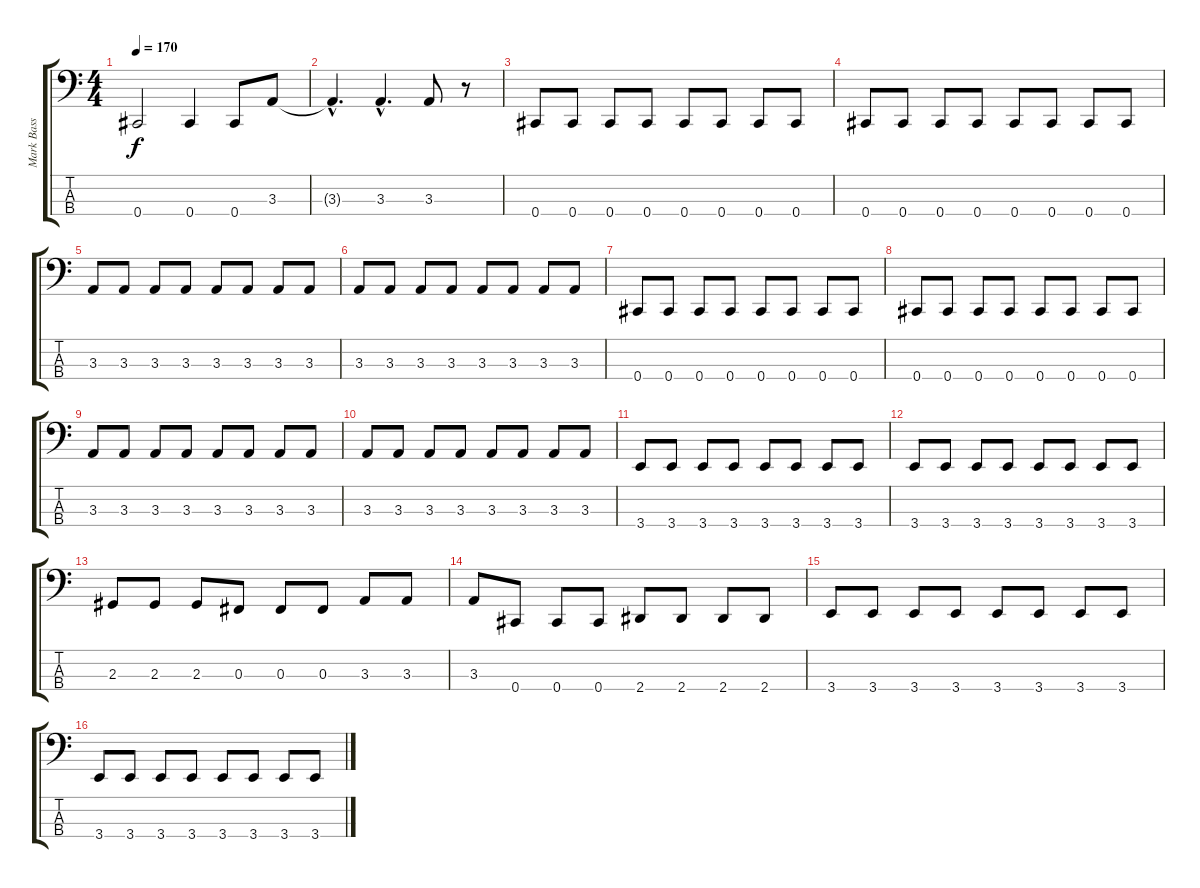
\track ("Mark Bass" "Mark Bass") {instrument electricbasspick}
\staff {score tabs}
\tuning (E2 B1 Gb1 Db1) {hide}
\ts (4 4)
\tempo 170
\clef f4
\ks c
0.4.2{dy f} 0.4.4 0.4.8 3.3.8 |
3.3{hac t}.4{d} 3.3{hac}.4{d} 3.3.8 r.8 |
0.4.8 0.4.8 0.4.8 0.4.8 0.4.8 0.4.8 0.4.8 0.4.8 |
0.4.8 0.4.8 0.4.8 0.4.8 0.4.8 0.4.8 0.4.8 0.4.8 |
3.3.8 3.3.8 3.3.8 3.3.8 3.3.8 3.3.8 3.3.8 3.3.8 |
3.3.8 3.3.8 3.3.8 3.3.8 3.3.8 3.3.8 3.3.8 3.3.8 |
0.4.8 0.4.8 0.4.8 0.4.8 0.4.8 0.4.8 0.4.8 0.4.8 |
0.4.8 0.4.8 0.4.8 0.4.8 0.4.8 0.4.8 0.4.8 0.4.8 |
3.3.8 3.3.8 3.3.8 3.3.8 3.3.8 3.3.8 3.3.8 3.3.8 |
3.3.8 3.3.8 3.3.8 3.3.8 3.3.8 3.3.8 3.3.8 3.3.8 |
3.4.8 3.4.8 3.4.8 3.4.8 3.4.8 3.4.8 3.4.8 3.4.8 |
3.4.8 3.4.8 3.4.8 3.4.8 3.4.8 3.4.8 3.4.8 3.4.8 |
2.3.8 2.3.8 2.3.8 0.3.8 0.3.8 0.3.8 3.3.8 3.3.8 |
3.3.8 0.4.8 0.4.8 0.4.8 2.4.8 2.4.8 2.4.8 2.4.8 |
3.4.8 3.4.8 3.4.8 3.4.8 3.4.8 3.4.8 3.4.8 3.4.8 |
3.4.8 3.4.8 3.4.8 3.4.8 3.4.8 3.4.8 3.4.8 3.4.8
